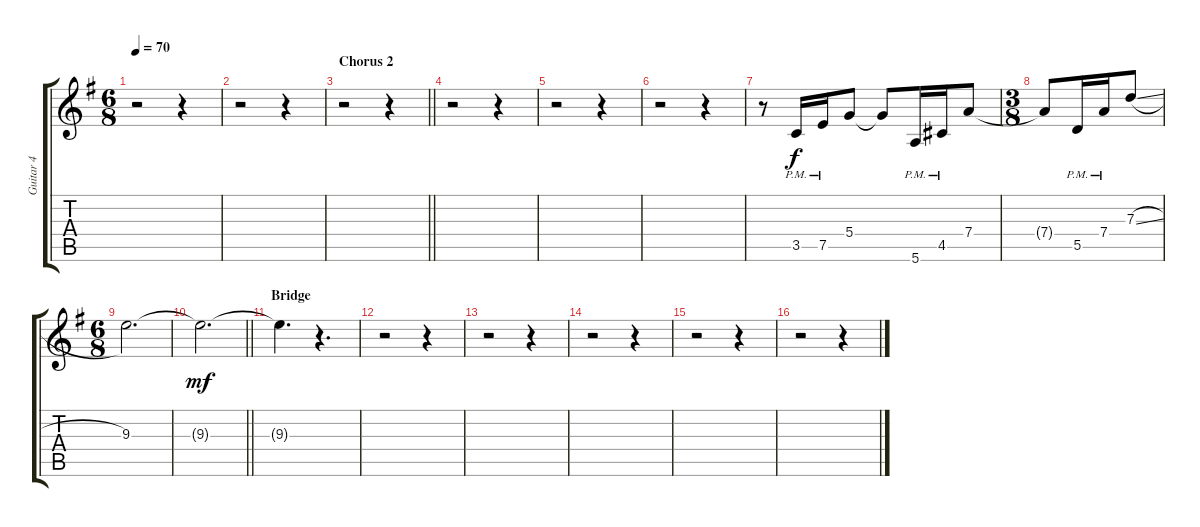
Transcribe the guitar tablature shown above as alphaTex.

\track ("Guitar 4" "Guitar 4") {instrument distortionguitar}
\staff {score tabs}
\tuning (E4 B3 G3 D3 A2 E2) {hide}
\ts (6 8)
\tempo 70
\clef g2
\ks g
r.2{dy mf} r.4 |
r.2 r.4 |
\section ("" "Chorus 2")
\barLineRight lightlight
r.2 r.4 |
r.2 r.4 |
r.2 r.4 |
r.2 r.4 |
r.8 3.5{pm}.16{dy f} 7.5{pm}.16 5.4.8 5.4{t}.8 5.6{pm}.16 4.5{pm}.16 7.4.8 |
\ts (3 8)
7.4{t}.8 5.5{pm}.16 7.4{pm}.16 7.3{sl}.8 |
\ts (6 8)
9.3.2{d} |
\barLineRight lightlight
9.3{t}.2{d dy mf} |
\section ("" "Bridge")
9.3{t}.4{d} r.4{d} |
r.2 r.4 |
r.2 r.4 |
r.2 r.4 |
r.2 r.4 |
r.2 r.4
